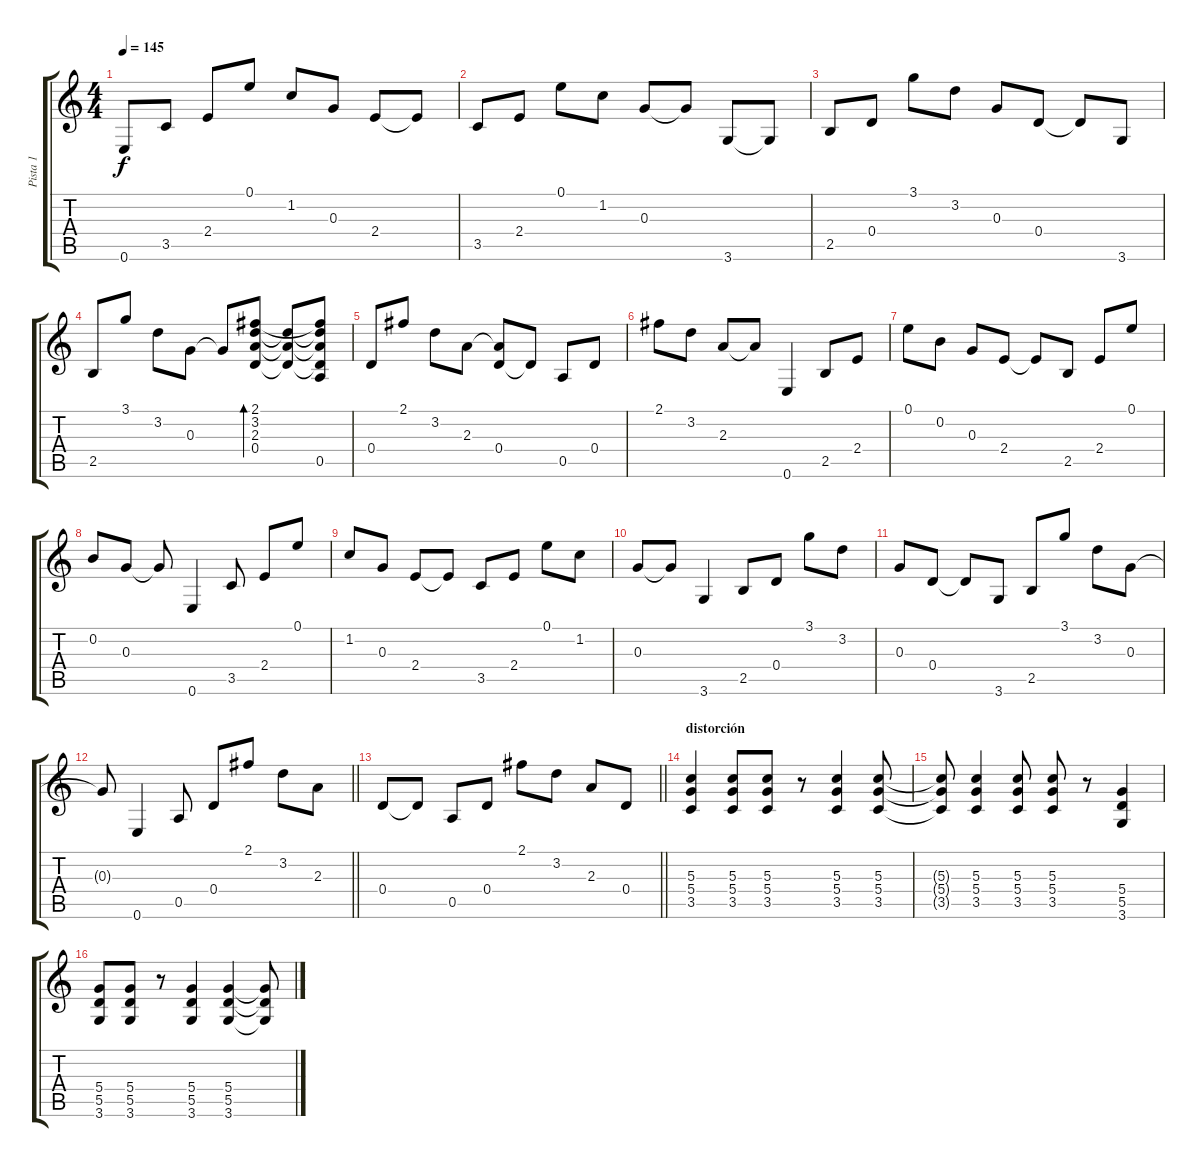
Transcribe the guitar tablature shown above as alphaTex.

\track ("Pista 1" "Pista 1") {instrument electricguitarclean}
\staff {score tabs}
\tuning (E4 B3 G3 D3 A2 E2) {hide}
\ts (4 4)
\tempo 145
\clef g2
\ks c
0.6{t}.8{dy f} 3.5.8 2.4.8 0.1.8 1.2.8 0.3.8 2.4.8 2.4{t}.8 |
3.5.8 2.4.8 0.1.8 1.2.8 0.3.8 0.3{t}.8 3.6.8 3.6{t}.8 |
2.5.8 0.4.8 3.1.8 3.2.8 0.3.8 0.4.8 0.4{t}.8 3.6.8 |
2.5.8 3.1.8 3.2.8 0.3.8 0.3{t}.8 (2.1 3.2 2.3 0.4).8{bd 120} (3.2{t} 2.3{t} 0.4{t}).8 (2.1{t} 3.2{t} 2.3{t} 0.4{t} 0.5).8 |
0.4.8 2.1.8 3.2.8 2.3.8 (2.3{t} 0.4).8 0.4{t}.8 0.5.8 0.4.8 |
2.1.8 3.2.8 2.3.8 2.3{t}.8 0.6.4 2.5.8 2.4.8 |
0.1.8 0.2.8 0.3.8 2.4.8 2.4{t}.8 2.5.8 2.4.8 0.1.8 |
0.2.8 0.3.8 0.3{t}.8 0.6.4 3.5.8 2.4.8 0.1.8 |
1.2.8 0.3.8 2.4.8 2.4{t}.8 3.5.8 2.4.8 0.1.8 1.2.8 |
0.3.8 0.3{t}.8 3.6.4 2.5.8 0.4.8 3.1.8 3.2.8 |
0.3.8 0.4.8 0.4{t}.8 3.6.8 2.5.8 3.1.8 3.2.8 0.3.8 |
\barLineRight lightlight
0.3{t}.8 0.6.4 0.5.8 0.4.8 2.1.8 3.2.8 2.3.8 |
\barLineRight lightlight
0.4.8 0.4{t}.8 0.5.8 0.4.8 2.1.8 3.2.8 2.3.8 0.4.8 |
\section ("" "distorción")
(5.3 5.4 3.5).4{instrument distortionguitar} (5.3 5.4 3.5).8 (5.3 5.4 3.5).8 r.8 (5.3 5.4 3.5).4 (5.3 5.4 3.5).8 |
(5.3{t} 5.4{t} 3.5{t}).8 (5.3 5.4 3.5).4 (5.3 5.4 3.5).8 (5.3 5.4 3.5).8 r.8 (5.4 5.5 3.6).4 |
(5.4 5.5 3.6).8 (5.4 5.5 3.6).8 r.8 (5.4 5.5 3.6).4 (5.4 5.5 3.6).4 (5.4{t} 5.5{t} 3.6{t}).8
